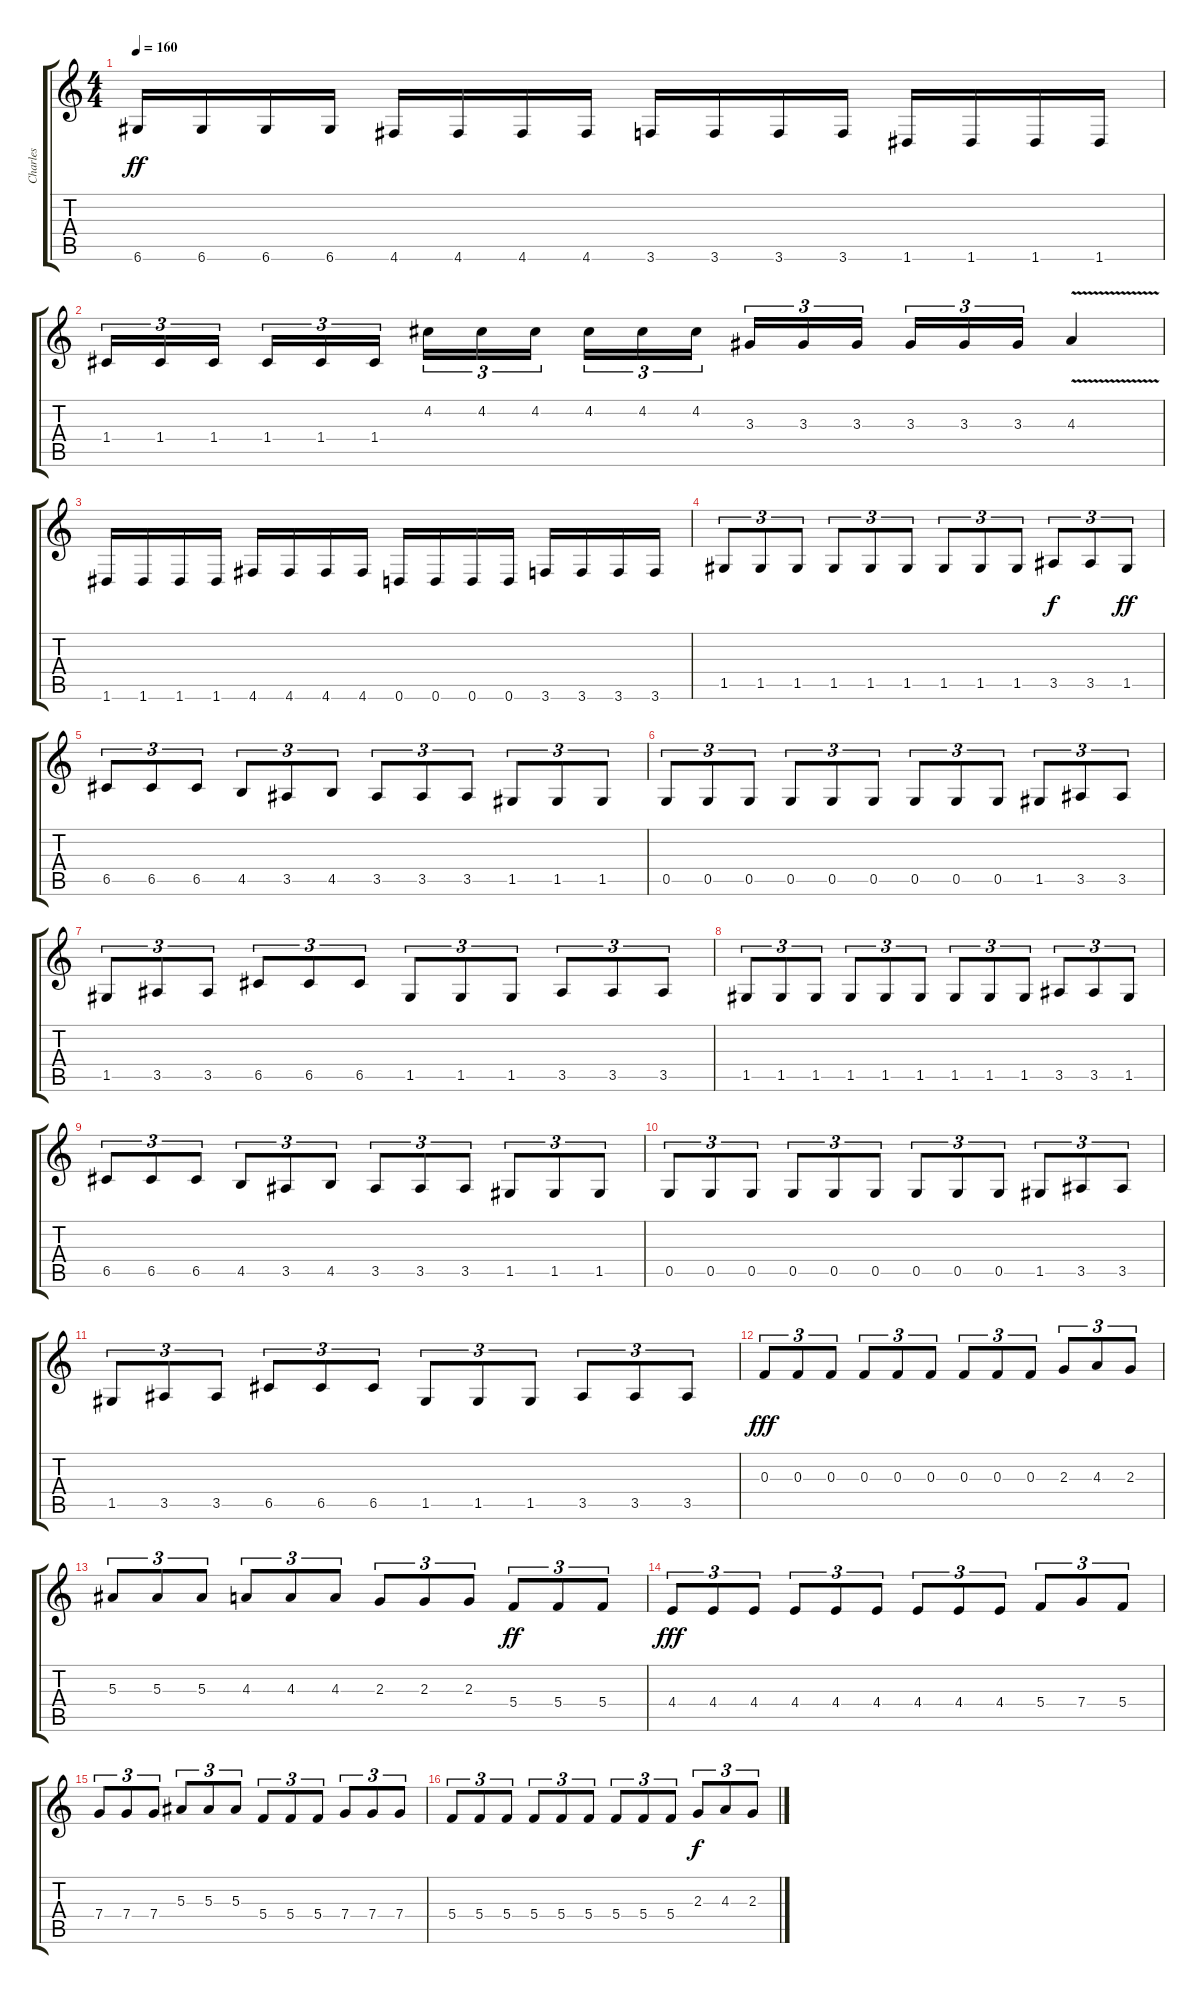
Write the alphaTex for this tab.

\track ("Charles" "Charles") {instrument distortionguitar}
\staff {score tabs}
\tuning (D4 A3 F3 C3 G2 D2) {hide}
\ts (4 4)
\tempo 160
\clef g2
\ks c
6.6.16{dy ff} 6.6.16 6.6.16 6.6.16 4.6.16 4.6.16 4.6.16 4.6.16 3.6.16 3.6.16 3.6.16 3.6.16 1.6.16 1.6.16 1.6.16 1.6.16 |
1.4.16{tu (3 2)} 1.4.16{tu (3 2)} 1.4.16{tu (3 2) beam splitsecondary} 1.4.16{tu (3 2)} 1.4.16{tu (3 2)} 1.4.16{tu (3 2)} 4.2.16{tu (3 2)} 4.2.16{tu (3 2)} 4.2.16{tu (3 2) beam splitsecondary} 4.2.16{tu (3 2)} 4.2.16{tu (3 2)} 4.2.16{tu (3 2)} 3.3.16{tu (3 2)} 3.3.16{tu (3 2)} 3.3.16{tu (3 2) beam splitsecondary} 3.3.16{tu (3 2)} 3.3.16{tu (3 2)} 3.3.16{tu (3 2)} 4.3{v}.4 |
1.6.16 1.6.16 1.6.16 1.6.16 4.6.16 4.6.16 4.6.16 4.6.16 0.6.16 0.6.16 0.6.16 0.6.16 3.6.16 3.6.16 3.6.16 3.6.16 |
1.5.8{tu (3 2)} 1.5.8{tu (3 2)} 1.5.8{tu (3 2)} 1.5.8{tu (3 2)} 1.5.8{tu (3 2)} 1.5.8{tu (3 2)} 1.5.8{tu (3 2)} 1.5.8{tu (3 2)} 1.5.8{tu (3 2)} 3.5.8{tu (3 2) dy f} 3.5.8{tu (3 2)} 1.5.8{tu (3 2) dy ff} |
6.5.8{tu (3 2)} 6.5.8{tu (3 2)} 6.5.8{tu (3 2)} 4.5.8{tu (3 2)} 3.5.8{tu (3 2)} 4.5.8{tu (3 2)} 3.5.8{tu (3 2)} 3.5.8{tu (3 2)} 3.5.8{tu (3 2)} 1.5.8{tu (3 2)} 1.5.8{tu (3 2)} 1.5.8{tu (3 2)} |
0.5.8{tu (3 2)} 0.5.8{tu (3 2)} 0.5.8{tu (3 2)} 0.5.8{tu (3 2)} 0.5.8{tu (3 2)} 0.5.8{tu (3 2)} 0.5.8{tu (3 2)} 0.5.8{tu (3 2)} 0.5.8{tu (3 2)} 1.5.8{tu (3 2)} 3.5.8{tu (3 2)} 3.5.8{tu (3 2)} |
1.5.8{tu (3 2)} 3.5.8{tu (3 2)} 3.5.8{tu (3 2)} 6.5.8{tu (3 2)} 6.5.8{tu (3 2)} 6.5.8{tu (3 2)} 1.5.8{tu (3 2)} 1.5.8{tu (3 2)} 1.5.8{tu (3 2)} 3.5.8{tu (3 2)} 3.5.8{tu (3 2)} 3.5.8{tu (3 2)} |
1.5.8{tu (3 2)} 1.5.8{tu (3 2)} 1.5.8{tu (3 2)} 1.5.8{tu (3 2)} 1.5.8{tu (3 2)} 1.5.8{tu (3 2)} 1.5.8{tu (3 2)} 1.5.8{tu (3 2)} 1.5.8{tu (3 2)} 3.5.8{tu (3 2)} 3.5.8{tu (3 2)} 1.5.8{tu (3 2)} |
6.5.8{tu (3 2)} 6.5.8{tu (3 2)} 6.5.8{tu (3 2)} 4.5.8{tu (3 2)} 3.5.8{tu (3 2)} 4.5.8{tu (3 2)} 3.5.8{tu (3 2)} 3.5.8{tu (3 2)} 3.5.8{tu (3 2)} 1.5.8{tu (3 2)} 1.5.8{tu (3 2)} 1.5.8{tu (3 2)} |
0.5.8{tu (3 2)} 0.5.8{tu (3 2)} 0.5.8{tu (3 2)} 0.5.8{tu (3 2)} 0.5.8{tu (3 2)} 0.5.8{tu (3 2)} 0.5.8{tu (3 2)} 0.5.8{tu (3 2)} 0.5.8{tu (3 2)} 1.5.8{tu (3 2)} 3.5.8{tu (3 2)} 3.5.8{tu (3 2)} |
1.5.8{tu (3 2)} 3.5.8{tu (3 2)} 3.5.8{tu (3 2)} 6.5.8{tu (3 2)} 6.5.8{tu (3 2)} 6.5.8{tu (3 2)} 1.5.8{tu (3 2)} 1.5.8{tu (3 2)} 1.5.8{tu (3 2)} 3.5.8{tu (3 2)} 3.5.8{tu (3 2)} 3.5.8{tu (3 2)} |
0.3.8{tu (3 2) dy fff} 0.3.8{tu (3 2)} 0.3.8{tu (3 2)} 0.3.8{tu (3 2)} 0.3.8{tu (3 2)} 0.3.8{tu (3 2)} 0.3.8{tu (3 2)} 0.3.8{tu (3 2)} 0.3.8{tu (3 2)} 2.3.8{tu (3 2)} 4.3.8{tu (3 2)} 2.3.8{tu (3 2)} |
5.3.8{tu (3 2)} 5.3.8{tu (3 2)} 5.3.8{tu (3 2)} 4.3.8{tu (3 2)} 4.3.8{tu (3 2)} 4.3.8{tu (3 2)} 2.3.8{tu (3 2)} 2.3.8{tu (3 2)} 2.3.8{tu (3 2)} 5.4.8{tu (3 2) dy ff} 5.4.8{tu (3 2)} 5.4.8{tu (3 2)} |
4.4.8{tu (3 2) dy fff} 4.4.8{tu (3 2)} 4.4.8{tu (3 2)} 4.4.8{tu (3 2)} 4.4.8{tu (3 2)} 4.4.8{tu (3 2)} 4.4.8{tu (3 2)} 4.4.8{tu (3 2)} 4.4.8{tu (3 2)} 5.4.8{tu (3 2)} 7.4.8{tu (3 2)} 5.4.8{tu (3 2)} |
7.4.8{tu (3 2)} 7.4.8{tu (3 2)} 7.4.8{tu (3 2)} 5.3.8{tu (3 2)} 5.3.8{tu (3 2)} 5.3.8{tu (3 2)} 5.4.8{tu (3 2)} 5.4.8{tu (3 2)} 5.4.8{tu (3 2)} 7.4.8{tu (3 2)} 7.4.8{tu (3 2)} 7.4.8{tu (3 2)} |
5.4.8{tu (3 2)} 5.4.8{tu (3 2)} 5.4.8{tu (3 2)} 5.4.8{tu (3 2)} 5.4.8{tu (3 2)} 5.4.8{tu (3 2)} 5.4.8{tu (3 2)} 5.4.8{tu (3 2)} 5.4.8{tu (3 2)} 2.3.8{tu (3 2) dy f} 4.3.8{tu (3 2)} 2.3.8{tu (3 2)}
